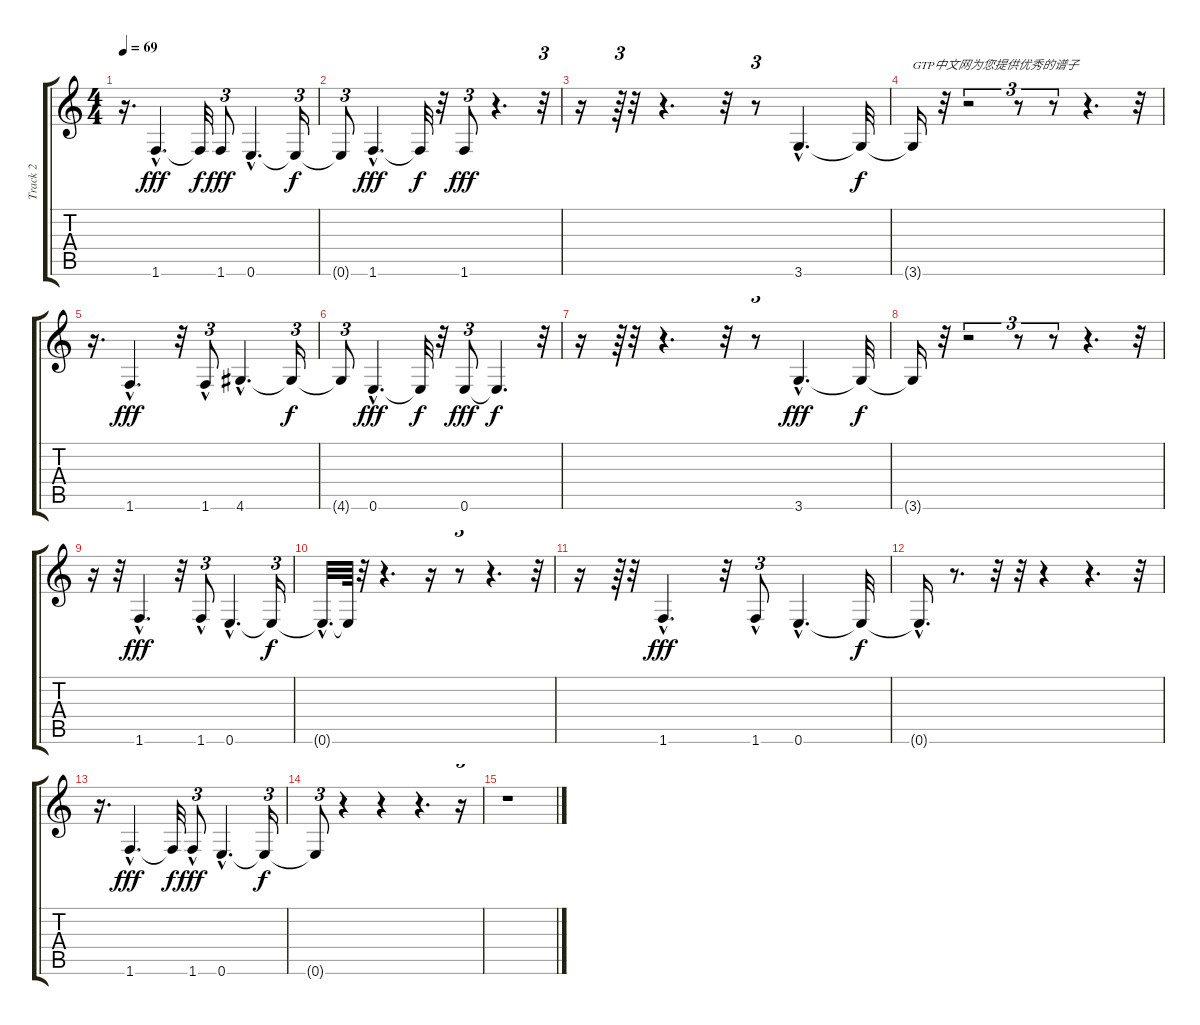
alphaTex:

\track ("Track 2" "Track 2") {instrument electricbassfinger}
\staff {score tabs}
\tuning (E4 B3 G3 D3 A2 E2) {hide}
\ts (4 4)
\tempo 69
\clef g2
\ks c
r.16{d dy fff instrument electricbassfinger} 1.6{hac}.4{d} 1.6{t}.32{dy f} 1.6.8{tu (3 2) dy fff} 0.6{hac}.4{d} 0.6{t}.16{tu (3 2) dy f} |
0.6{t}.8{tu (3 2)} 1.6{hac}.4{d dy fff} 1.6{t}.32{dy f} r.32 1.6.8{tu (3 2) dy fff} r.4{d} r.32{tu (3 2)} |
r.16 r.64{tu (3 2)} r.32 r.4{d} r.32 r.8{tu (3 2)} 3.6{hac}.4{d} 3.6{t}.32{dy f} |
3.6{t}.16{txt "GTP中文网为您提供优秀的谱子"} r.32 r.2{tu (3 2)} r.8{tu (3 2)} r.8{tu (3 2)} r.4{d} r.32 |
r.16{d} 1.6{hac}.4{d dy fff} r.32 1.6{hac}.8{tu (3 2)} 4.6{hac}.4{d} 4.6{t}.16{tu (3 2) dy f} |
4.6{t}.8{tu (3 2)} 0.6{hac}.4{d dy fff} 0.6{t}.32{dy f} r.32 0.6.8{tu (3 2) dy fff} 0.6{t}.4{d dy f} r.32{tu (3 2)} |
r.16 r.64{tu (3 2)} r.32 r.4{d} r.32 r.8{tu (3 2)} 3.6{hac}.4{d dy fff} 3.6{t}.32{dy f} |
3.6{t}.16 r.32 r.2{tu (3 2)} r.8{tu (3 2)} r.8{tu (3 2)} r.4{d} r.32 |
r.16 r.32 1.6{hac}.4{d dy fff} r.32 1.6{hac}.8{tu (3 2)} 0.6{hac}.4{d} 0.6{t}.16{tu (3 2) dy f} |
0.6{hac t}.32{d} 0.6{t}.64 r.32 r.4{d} r.16 r.8{tu (3 2)} r.4{d} r.32{tu (3 2)} |
r.16 r.64{tu (3 2)} r.32 1.6{hac}.4{d dy fff} r.32 1.6{hac}.8{tu (3 2)} 0.6{hac}.4{d} 0.6{t}.32{dy f} |
0.6{hac t}.16{d} r.8{d} r.32 r.32 r.4 r.4{d} r.32 |
r.16{d} 1.6{hac}.4{d dy fff} 1.6{t}.32{dy f} 1.6{hac}.8{tu (3 2) dy fff} 0.6{hac}.4{d} 0.6{t}.16{tu (3 2) dy f} |
0.6{t}.8{tu (3 2)} r.4 r.4 r.4{d} r.16{tu (3 2)} |
r.1
